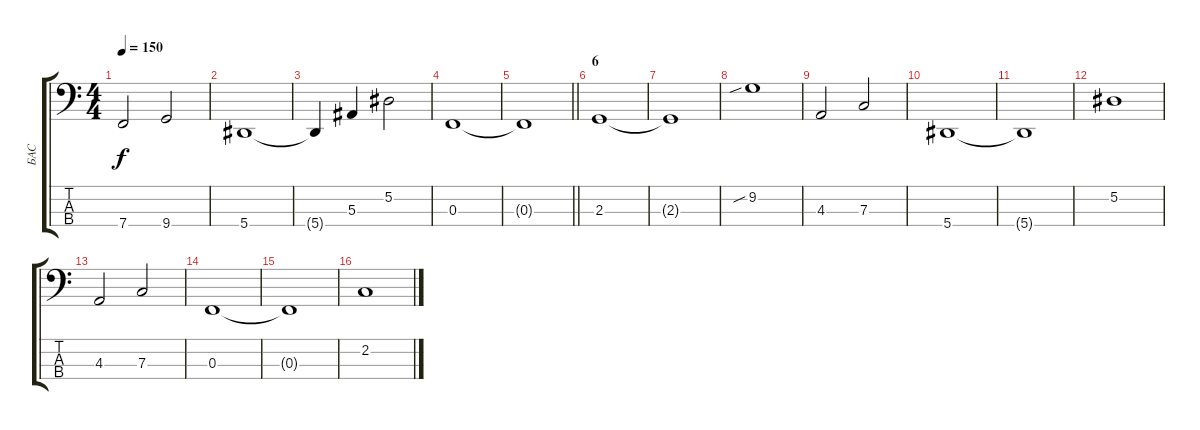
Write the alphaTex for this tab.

\track ("БАС" "БАС") {instrument electricbasspick}
\staff {score tabs}
\tuning (Eb2 Bb1 F1 Bb0) {hide}
\ts (4 4)
\tempo 150
\clef f4
\ks c
7.4.2{dy f} 9.4.2 |
5.4.1 |
5.4{t}.4 5.3.4 5.2.2 |
0.3.1 |
\barLineRight lightlight
0.3{t}.1 |
\section ("" "6")
2.3.1 |
2.3{t}.1 |
9.2{sib}.1 |
4.3.2 7.3.2 |
5.4.1 |
5.4{t}.1 |
5.2.1 |
4.3.2 7.3.2 |
0.3.1 |
0.3{t}.1 |
2.2.1
